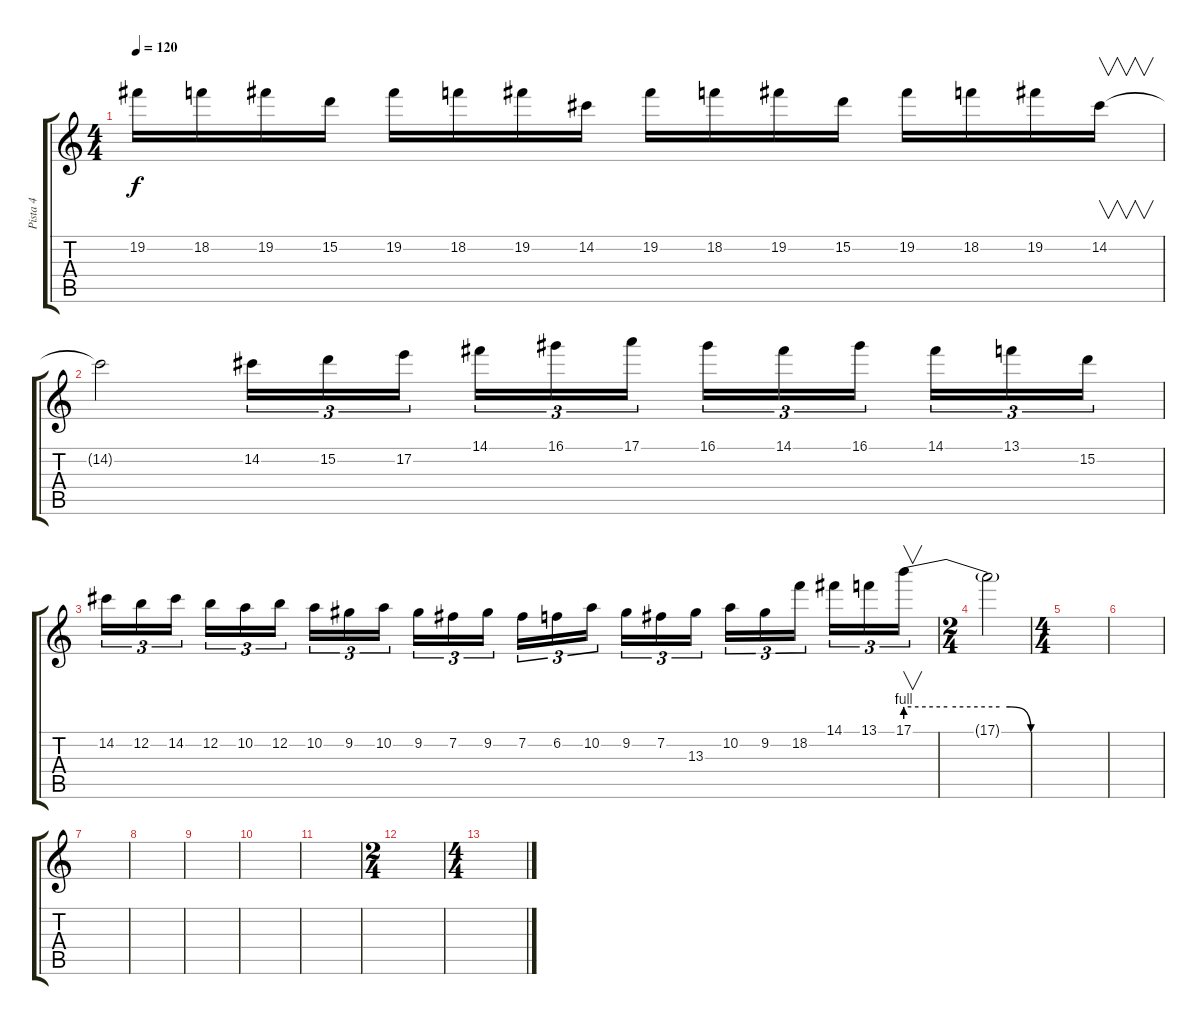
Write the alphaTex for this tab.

\track ("Pista 4" "Pista 4") {instrument distortionguitar}
\staff {score tabs}
\tuning (E4 B3 G3 D3 A2 E2) {hide}
\ts (4 4)
\tempo 120
\clef g2
\ks c
19.2.16{dy f} 18.2.16 19.2.16 15.2.16 19.2.16 18.2.16 19.2.16 14.2.16 19.2.16 18.2.16 19.2.16 15.2.16 19.2.16 18.2.16 19.2.16 14.2.16{v} |
14.2{t}.2 14.2.16{tu (3 2)} 15.2.16{tu (3 2)} 17.2.16{tu (3 2)} 14.1.16{tu (3 2)} 16.1.16{tu (3 2)} 17.1.16{tu (3 2)} 16.1.16{tu (3 2)} 14.1.16{tu (3 2)} 16.1.16{tu (3 2)} 14.1.16{tu (3 2)} 13.1.16{tu (3 2)} 15.2.16{tu (3 2)} |
14.2.16{tu (3 2)} 12.2.16{tu (3 2)} 14.2.16{tu (3 2)} 12.2.16{tu (3 2)} 10.2.16{tu (3 2)} 12.2.16{tu (3 2)} 10.2.16{tu (3 2)} 9.2.16{tu (3 2)} 10.2.16{tu (3 2)} 9.2.16{tu (3 2)} 7.2.16{tu (3 2)} 9.2.16{tu (3 2)} 7.2.16{tu (3 2)} 6.2.16{tu (3 2)} 10.2.16{tu (3 2)} 9.2.16{tu (3 2)} 7.2.16{tu (3 2)} 13.3.16{tu (3 2)} 10.2.16{tu (3 2)} 9.2.16{tu (3 2)} 18.2.16{tu (3 2)} 14.1.16{tu (3 2)} 13.1.16{tu (3 2)} 17.1{be (custom 0 4 20 4 38 4 45 4 50 4 60 0)}.16{v tu (3 2)} |
\ts (2 4)
17.1{t}.2 |
\ts (4 4)
|
|
|
|
|
|
|
\ts (2 4)
|
\ts (4 4)
